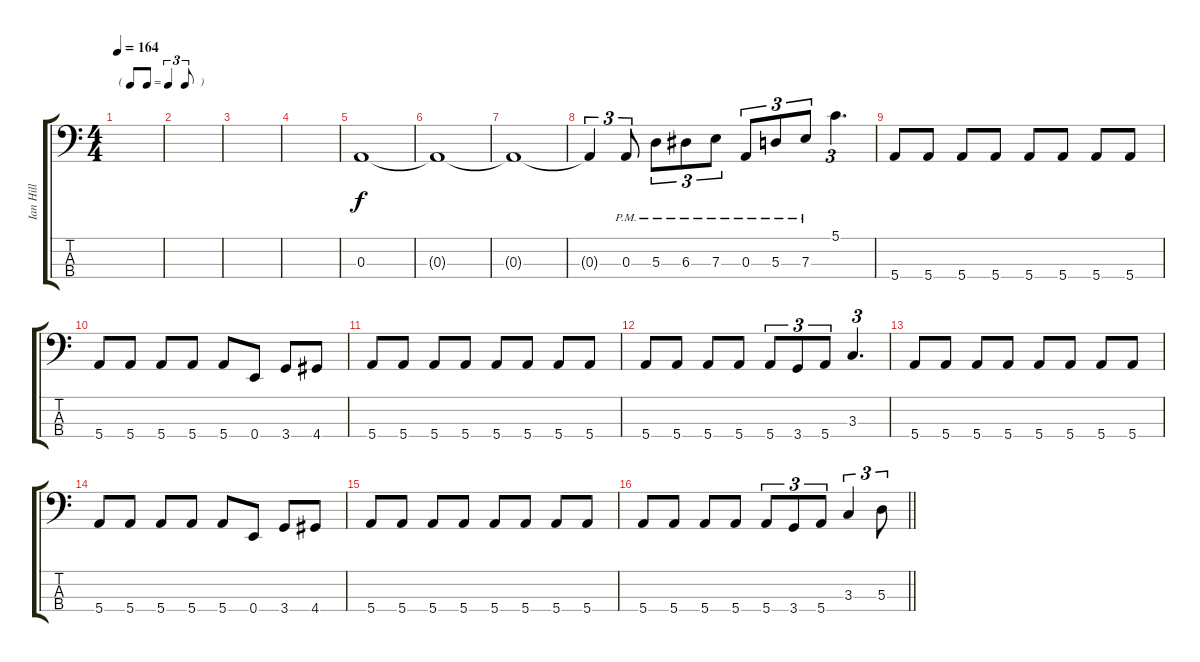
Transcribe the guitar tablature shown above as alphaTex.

\track ("Ian Hill" "Ian Hill") {instrument electricbasspick}
\staff {score tabs}
\tuning (G2 D2 A1 E1) {hide}
\ts (4 4)
\tf triplet8th
\tempo 164
\clef f4
\ks c
|
|
|
|
0.3.1 |
0.3{t}.1 |
0.3{t}.1 |
0.3{t}.4{tu (3 2)} 0.3{pm}.8{tu (3 2)} 5.3{pm}.8{tu (3 2)} 6.3{pm}.8{tu (3 2)} 7.3{pm}.8{tu (3 2)} 0.3{pm}.8{tu (3 2)} 5.3{pm}.8{tu (3 2)} 7.3{pm}.8{tu (3 2)} 5.1.4{d tu (3 2)} |
5.4.8 5.4.8 5.4.8 5.4.8 5.4.8 5.4.8 5.4.8 5.4.8 |
5.4.8 5.4.8 5.4.8 5.4.8 5.4.8 0.4.8 3.4.8 4.4.8 |
5.4.8 5.4.8 5.4.8 5.4.8 5.4.8 5.4.8 5.4.8 5.4.8 |
5.4.8 5.4.8 5.4.8 5.4.8 5.4.8{tu (3 2)} 3.4.8{tu (3 2)} 5.4.8{tu (3 2)} 3.3.4{d tu (3 2)} |
5.4.8 5.4.8 5.4.8 5.4.8 5.4.8 5.4.8 5.4.8 5.4.8 |
5.4.8 5.4.8 5.4.8 5.4.8 5.4.8 0.4.8 3.4.8 4.4.8 |
5.4.8 5.4.8 5.4.8 5.4.8 5.4.8 5.4.8 5.4.8 5.4.8 |
\barLineRight lightlight
5.4.8 5.4.8 5.4.8 5.4.8 5.4.8{tu (3 2)} 3.4.8{tu (3 2)} 5.4.8{tu (3 2)} 3.3.4{tu (3 2)} 5.3.8{tu (3 2)}
